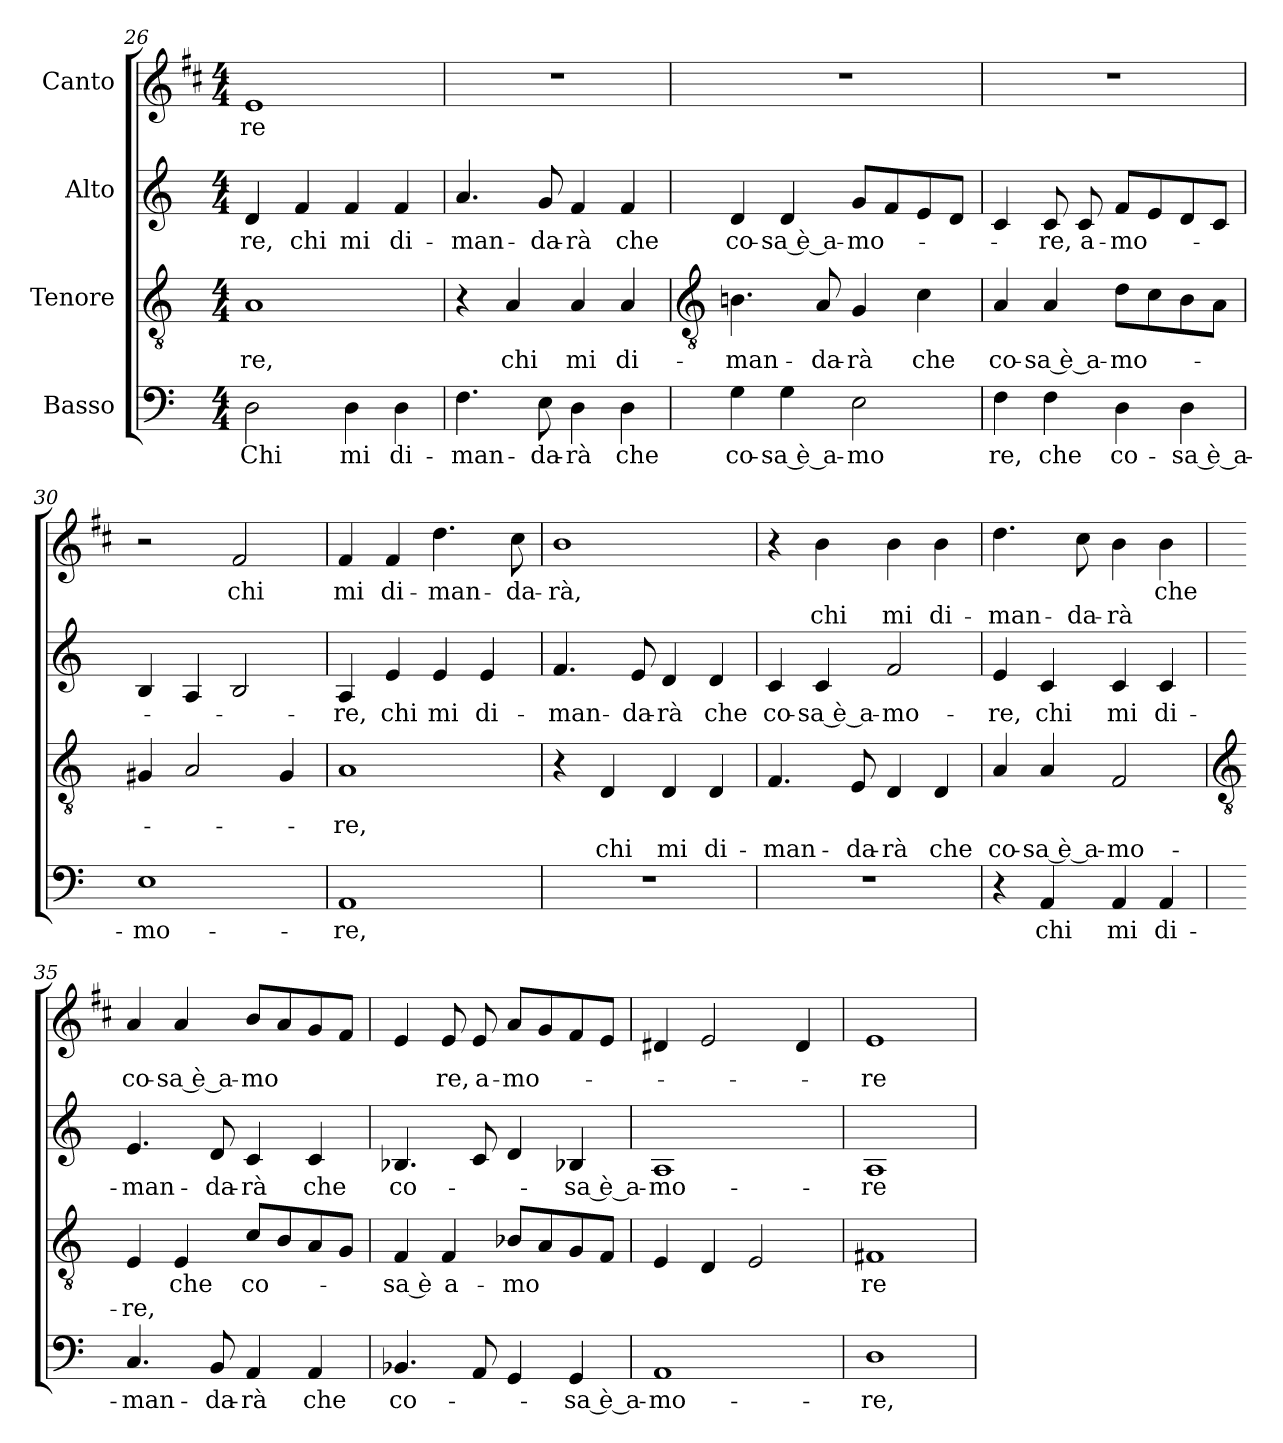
**kern	**text	**kern	**text	**text	**kern	**text	**kern	**text	**text
*part4	*part4	*part3	*part3	*part3	*part2	*part2	*part1	*part1	*part1
*staff4	*staff4	*staff3	*staff3	*staff3	*staff2	*staff2	*staff1	*staff1	*staff1
*I"Basso	*	*I"Tenore	*	*	*I"Alto	*	*I"Canto	*	*
*clefF4	*	*clefGv2	*	*	*clefG2	*	*clefG2	*	*
*	*	*	*	*	*	*	*ITrd1c2	*	*
*k[]	*	*k[]	*	*	*k[]	*	*k[]	*	*
*C:	*	*C:	*	*	*C:	*	*C:	*	*
*M4/4	*	*M4/4	*	*	*M4/4	*	*M4/4	*	*
=26	=26	=26	=26	=26	=26	=26	=26	=26	=26
!	!LO:LY:b	!	!LO:LY:b	!	!	!LO:LY:b	!	!LO:LY:b	!
2D	Chi	1A	-re,	.	4d	re,	1d	-re	.
!	!	!	!	!	!	!LO:LY:b	!	!	!
.	.	.	.	.	4f	chi	.	.	.
!	!LO:LY:b	!	!	!	!	!LO:LY:b	!	!	!
4D	mi	.	.	.	4f	mi	.	.	.
!	!LO:LY:b	!	!	!	!	!LO:LY:b	!	!	!
4D	di-	.	.	.	4f	di-	.	.	.
=27	=27	=27	=27	=27	=27	=27	=27	=27	=27
!	!LO:LY:b	!	!	!	!	!LO:LY:b	!	!	!
4.F	-man-	4r	.	.	4.a	-man-	1r	.	.
!	!	!	!LO:LY:b	!	!	!	!	!	!
.	.	4A	chi	.	.	.	.	.	.
!	!LO:LY:b	!	!	!	!	!LO:LY:b	!	!	!
8E	-da-	.	.	.	8g	-da-	.	.	.
!	!LO:LY:b	!	!LO:LY:b	!	!	!LO:LY:b	!	!	!
4D	-rà	4A	mi	.	4f	-rà	.	.	.
!	!LO:LY:b	!	!LO:LY:b	!	!	!LO:LY:b	!	!	!
4D	che	4A	di-	.	4f	che	.	.	.
!!LO:LB:g=z
=28	=28	=28	=28	=28	=28	=28	=28	=28	=28
*	*	*clefGv2	*	*	*	*	*	*	*
!	!LO:LY:b	!	!LO:LY:b	!	!	!LO:LY:b	!	!	!
4G	co-	4.Bn	-man-	.	4d	co-	1r	.	.
!	!LO:LY:b	!	!	!	!	!LO:LY:b	!	!	!
4G	-sa è a-	.	.	.	4d	-sa è a-	.	.	.
!	!	!	!LO:LY:b	!	!	!	!	!	!
.	.	8A	-da-	.	.	.	.	.	.
!	!LO:LY:b	!	!LO:LY:b	!	!	!LO:LY:b	!	!	!
2E	-mo	4G	-rà	.	8gL	-mo-	.	.	.
.	.	.	.	.	8f	.	.	.	.
!	!	!	!LO:LY:b	!	!	!	!	!	!
.	.	4c	che	.	8e	.	.	.	.
.	.	.	.	.	8dJ	.	.	.	.
=29	=29	=29	=29	=29	=29	=29	=29	=29	=29
!	!LO:LY:b	!	!LO:LY:b	!	!	!	!	!	!
4F	re,	4A	co-	.	4c	.	1r	.	.
!	!LO:LY:b	!	!LO:LY:b	!	!	!LO:LY:b	!	!	!
4F	che	4A	-sa è a-	.	8c	-re,	.	.	.
!	!	!	!	!	!	!LO:LY:b	!	!	!
.	.	.	.	.	8c	a-	.	.	.
!	!LO:LY:b	!	!LO:LY:b	!	!	!LO:LY:b	!	!	!
4D	co-	8dL	-mo-	.	8fL	-mo-	.	.	.
.	.	8c	.	.	8e	.	.	.	.
!	!LO:LY:b	!	!	!	!	!	!	!	!
4D	-sa è a-	8B	.	.	8d	.	.	.	.
.	.	8AJ	.	.	8cJ	.	.	.	.
=30	=30	=30	=30	=30	=30	=30	=30	=30	=30
!	!LO:LY:b	!	!	!	!	!	!	!	!
1E	-mo-	4G#X	.	.	4B	.	2r	.	.
.	.	2A	.	.	4A	.	.	.	.
!	!	!	!	!	!	!	!	!LO:LY:b	!
.	.	.	.	.	2B	.	2e	chi	.
.	.	4G#	.	.	.	.	.	.	.
=31	=31	=31	=31	=31	=31	=31	=31	=31	=31
!	!LO:LY:b	!	!LO:LY:b	!	!	!LO:LY:b	!	!LO:LY:b	!
1AA	-re,	1A	-re,	.	4A	-re,	4e	mi	.
!	!	!	!	!	!	!LO:LY:b	!	!LO:LY:b	!
.	.	.	.	.	4e	chi	4e	di-	.
!	!	!	!	!	!	!LO:LY:b	!	!LO:LY:b	!
.	.	.	.	.	4e	mi	4.cc	-man-	.
!	!	!	!	!	!	!LO:LY:b	!	!	!
.	.	.	.	.	4e	di-	.	.	.
!	!	!	!	!	!	!	!	!LO:LY:b	!
.	.	.	.	.	.	.	8b	-da-	.
=32	=32	=32	=32	=32	=32	=32	=32	=32	=32
!	!	!	!	!	!	!LO:LY:b	!	!LO:LY:b	!
1r	.	4r	.	.	4.f	-man-	1a	-rà,	.
!	!	!	!	!LO:LY:b	!	!	!	!	!
.	.	4D	.	chi	.	.	.	.	.
!	!	!	!	!	!	!LO:LY:b	!	!	!
.	.	.	.	.	8e	-da-	.	.	.
!	!	!	!	!LO:LY:b	!	!LO:LY:b	!	!	!
.	.	4D	.	mi	4d	-rà	.	.	.
!	!	!	!	!LO:LY:b	!	!LO:LY:b	!	!	!
.	.	4D	.	di-	4d	che	.	.	.
=33	=33	=33	=33	=33	=33	=33	=33	=33	=33
!	!	!	!	!LO:LY:b	!	!LO:LY:b	!	!	!
1r	.	4.F	.	-man-	4c	co-	4r	.	.
!	!	!	!	!	!	!LO:LY:b	!	!	!LO:LY:b
.	.	.	.	.	4c	-sa è a-	4a	.	chi
!	!	!	!	!LO:LY:b	!	!	!	!	!
.	.	8E	.	-da-	.	.	.	.	.
!	!	!	!	!LO:LY:b	!	!LO:LY:b	!	!	!LO:LY:b
.	.	4D	.	-rà	2f	-mo-	4a	.	mi
!	!	!	!	!LO:LY:b	!	!	!	!	!LO:LY:b
.	.	4D	.	che	.	.	4a	.	di-
=34	=34	=34	=34	=34	=34	=34	=34	=34	=34
!	!	!	!	!LO:LY:b	!	!LO:LY:b	!	!	!LO:LY:b
4r	.	4A	.	co-	4e	-re,	4.cc	.	-man-
!	!LO:LY:b	!	!	!LO:LY:b	!	!LO:LY:b	!	!	!
4AA	chi	4A	.	-sa è a-	4c	chi	.	.	.
!	!	!	!	!	!	!	!	!	!LO:LY:b
.	.	.	.	.	.	.	8b	.	-da-
!	!LO:LY:b	!	!	!LO:LY:b	!	!LO:LY:b	!	!	!LO:LY:b
4AA	mi	2F	.	-mo-	4c	mi	4a	.	-rà
!	!LO:LY:b	!	!	!	!	!LO:LY:b	!	!LO:LY:b	!
4AA	di-	.	.	.	4c	di-	4a	che	.
!!LO:LB:g=z
=35	=35	=35	=35	=35	=35	=35	=35	=35	=35
*	*	*clefGv2	*	*	*	*	*	*	*
!	!LO:LY:b	!	!	!LO:LY:b	!	!LO:LY:b	!	!LO:LY:b	!
*	*	*	*	*	*	*	*^	*	*
4.C	-man-	4E	.	-re,	4.e	-man-	4g	1ryy	co-	.
!	!	!	!LO:LY:b	!	!	!	!	!	!LO:LY:b	!
.	.	4E	che	.	.	.	4g	.	-sa è a-	.
!	!LO:LY:b	!	!	!	!	!LO:LY:b	!	!	!	!
8BB	-da-	.	.	.	8d	-da-	.	.	.	.
!	!LO:LY:b	!	!LO:LY:b	!	!	!LO:LY:b	!	!	!LO:LY:b	!
4AA	-rà	8cL	co-	.	4c	-rà	8aL	.	-mo	.
.	.	8B	.	.	.	.	8g	.	.	.
!	!LO:LY:b	!	!	!	!	!LO:LY:b	!	!	!	!
4AA	che	8A	.	.	4c	che	8f	.	.	.
.	.	8GJ	.	.	.	.	8eJ	.	.	.
=36	=36	=36	=36	=36	=36	=36	=36	=36	=36	=36
!	!LO:LY:b	!	!LO:LY:b	!	!	!LO:LY:b	!	!	!	!
4.BB-X	co-	4F	-sa è	.	4.B-X	co-	4d	1ryy	.	.
!	!	!	!LO:LY:b	!	!	!	!	!	!LO:LY:b	!
.	.	4F	a-	.	.	.	8d	.	re,	.
!	!	!	!	!	!	!	!	!	!LO:LY:b	!
8AA	.	.	.	.	8c	.	8d	.	a-	.
!	!	!	!LO:LY:b	!	!	!	!	!	!LO:LY:b	!
4GG	.	8B-L	-mo	.	4d	.	8gL	.	-mo-	.
.	.	8A	.	.	.	.	8f	.	.	.
!	!LO:LY:b	!	!	!	!	!LO:LY:b	!	!	!	!
4GG	-sa è a-	8G	.	.	4B-X	-sa è a-	8e	.	.	.
.	.	8FJ	.	.	.	.	8dJ	.	.	.
=37	=37	=37	=37	=37	=37	=37	=37	=37	=37	=37
!	!LO:LY:b	!	!	!	!	!LO:LY:b	!	!	!	!
1AA	-mo-	4E	.	.	1A	-mo-	4c#X	1ryy	.	.
.	.	4D	.	.	.	.	2d	.	.	.
.	.	2E	.	.	.	.	.	.	.	.
.	.	.	.	.	.	.	4c#	.	.	.
=38	=38	=38	=38	=38	=38	=38	=38	=38	=38	=38
!	!LO:LY:b	!	!LO:LY:b	!	!	!LO:LY:b	!	!	!LO:LY:b	!
1D	-re,	1F#X	re	.	1A	-re	1d	1ryy	-re	.
*	*	*	*	*	*	*	*v	*v	*	*
=	=	=	=	=	=	=	=	=	=
*-	*-	*-	*-	*-	*-	*-	*-	*-	*-
